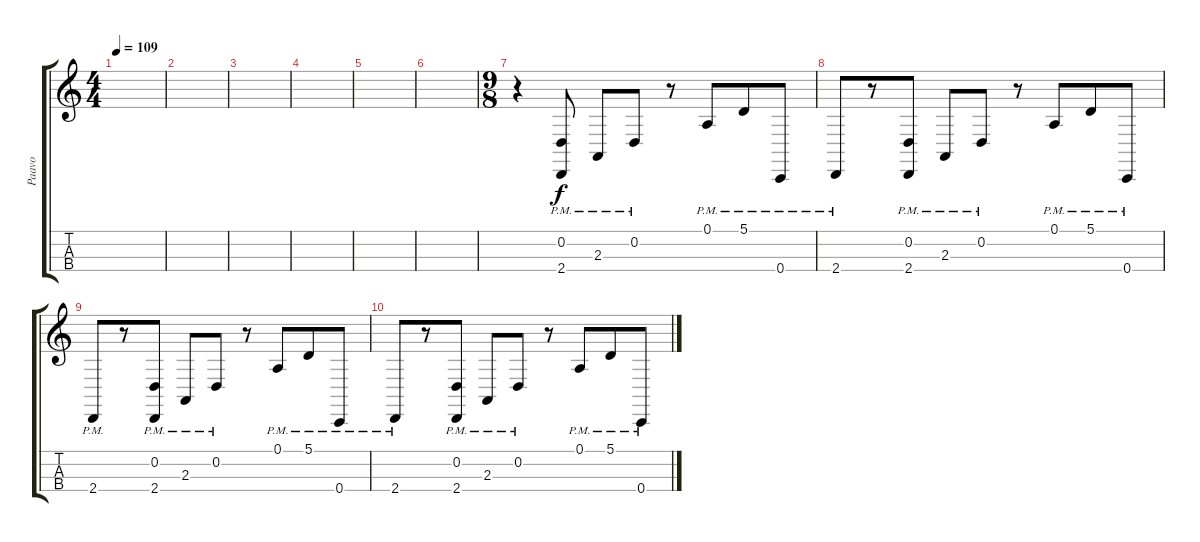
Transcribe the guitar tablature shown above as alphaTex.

\track ("Paavo" "Paavo") {instrument cello}
\staff {score tabs}
\tuning (A3 D3 G2 C2) {hide}
\ts (4 4)
\tempo 109
\clef g2
\ks c
|
|
|
|
|
|
\ts (9 8)
r.4{instrument pizzicatostrings} (0.2{pm} 2.4).8 2.3{pm}.8 0.2{pm}.8 r.8 0.1{pm}.8 5.1{pm}.8 0.4{pm}.8 |
2.4{pm}.8 r.8 (0.2{pm} 2.4).8 2.3{pm}.8 0.2{pm}.8 r.8 0.1{pm}.8 5.1{pm}.8 0.4{pm}.8 |
2.4{pm}.8 r.8 (0.2{pm} 2.4).8 2.3{pm}.8 0.2{pm}.8 r.8 0.1{pm}.8 5.1{pm}.8 0.4{pm}.8 |
2.4{pm}.8 r.8 (0.2{pm} 2.4).8 2.3{pm}.8 0.2{pm}.8 r.8 0.1{pm}.8 5.1{pm}.8 0.4{pm}.8
